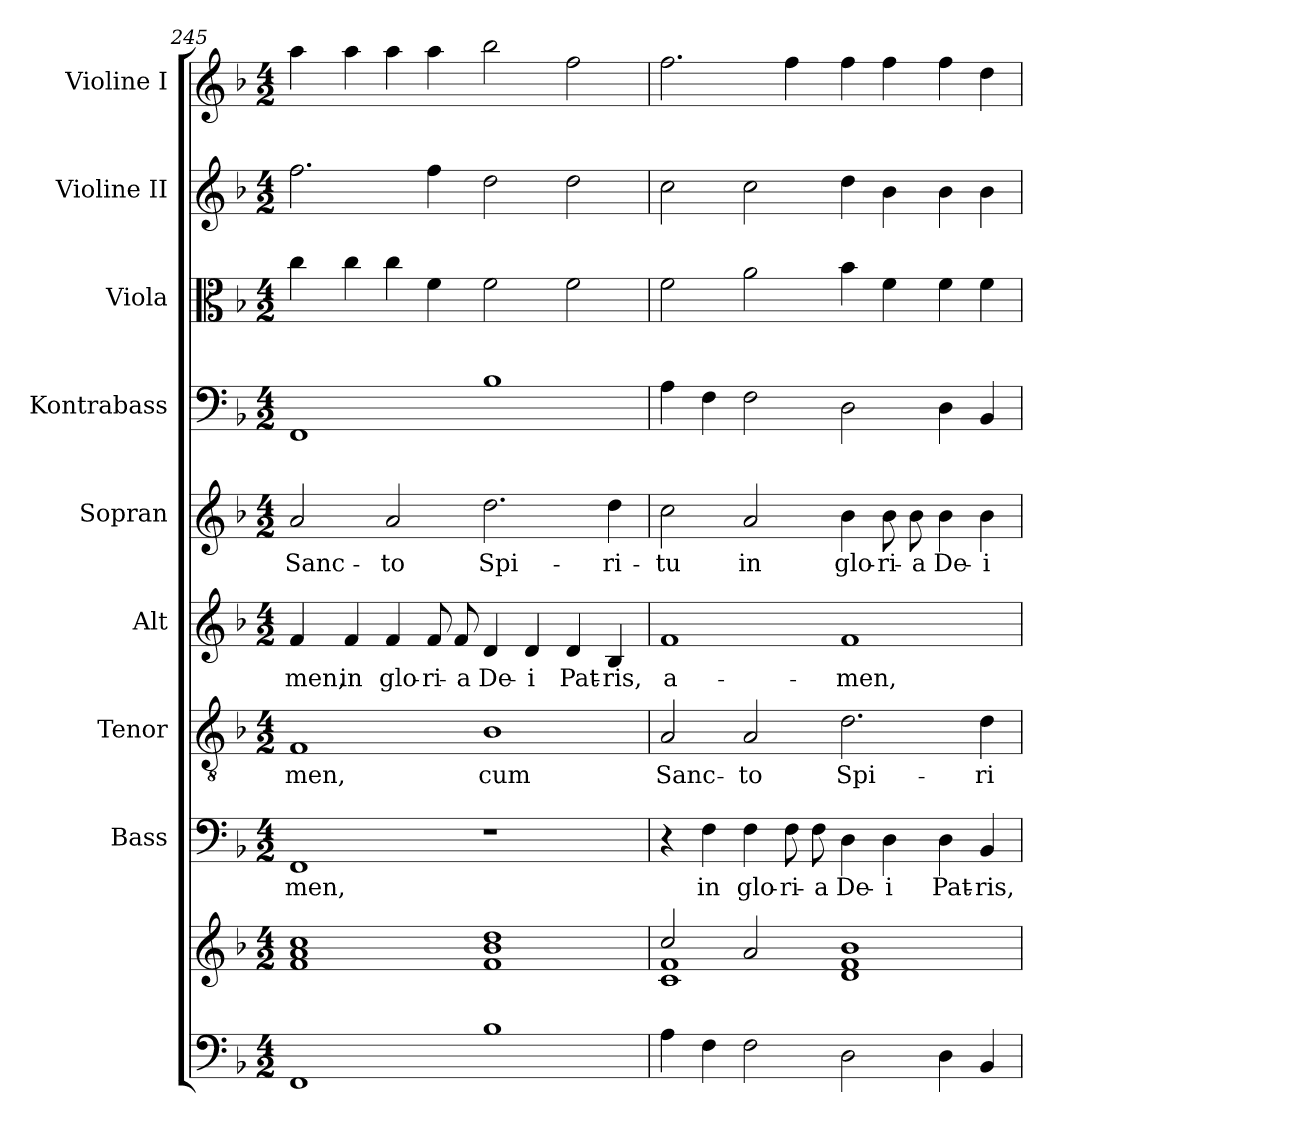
**kern	**kern	**kern	**text	**kern	**text	**kern	**text	**kern	**text	**kern	**kern	**kern	**kern
*part9	*part9	*part8	*part8	*part7	*part7	*part6	*part6	*part5	*part5	*part4	*part3	*part2	*part1
*staff10	*staff9	*staff8	*staff8	*staff7	*staff7	*staff6	*staff6	*staff5	*staff5	*staff4	*staff3	*staff2	*staff1
*	*	*I"Bass	*	*I"Tenor	*	*I"Alt	*	*I"Sopran	*	*I"Kontrabass	*I"Viola	*I"Violine II	*I"Violine I
*	*	*I'B.	*	*I'T.	*	*I'A.	*	*I'S.	*	*I'Kb.	*I'Vla.	*I'Vl. II	*I'Vl. I
!!LO:LB:g=z
*clefF4	*clefG2	*clefF4	*	*clefGv2	*	*clefG2	*	*clefG2	*	*clefF4	*clefC3	*clefG2	*clefG2
*	*	*	*	*	*	*	*	*	*	*ITrd7c12	*	*	*
*k[b-]	*k[b-]	*k[b-]	*	*k[b-]	*	*k[b-]	*	*k[b-]	*	*k[b-]	*k[b-]	*k[b-]	*k[b-]
*F:	*F:	*F:	*	*F:	*	*F:	*	*F:	*	*F:	*F:	*F:	*F:
*M4/2	*M4/2	*M4/2	*	*M4/2	*	*M4/2	*	*M4/2	*	*M4/2	*M4/2	*M4/2	*M4/2
=245	=245	=245	=245	=245	=245	=245	=245	=245	=245	=245	=245	=245	=245
!	!	!	!LO:LY:b	!	!LO:LY:b	!	!LO:LY:b	!	!LO:LY:b	!	!	!	!
1FF	1f 1a 1cc	1FF	-men,	1F	-men,	4f/	-men,	2a/	Sanc-	1FFF	4cc\	2.ff\	4aa\
!	!	!	!	!	!	!	!LO:LY:b	!	!	!	!	!	!
.	.	.	.	.	.	4f/	in	.	.	.	4cc\	.	4aa\
!	!	!	!	!	!	!	!LO:LY:b	!	!LO:LY:b	!	!	!	!
.	.	.	.	.	.	4f/	glo-	2a/	-to	.	4cc\	.	4aa\
!	!	!	!	!	!	!	!LO:LY:b	!	!	!	!	!	!
.	.	.	.	.	.	8f/	-ri-	.	.	.	4f\	4ff\	4aa\
!	!	!	!	!	!	!	!LO:LY:b	!	!	!	!	!	!
.	.	.	.	.	.	8f/	-a	.	.	.	.	.	.
!	!	!	!	!	!LO:LY:b	!	!LO:LY:b	!	!LO:LY:b	!	!	!	!
1B-	1f 1b- 1dd	1r	.	1B-	cum	4d/	De-	2.dd\	Spi-	1BB-	2f\	2dd\	2bb-\
!	!	!	!	!	!	!	!LO:LY:b	!	!	!	!	!	!
.	.	.	.	.	.	4d/	-i	.	.	.	.	.	.
!	!	!	!	!	!	!	!LO:LY:b	!	!	!	!	!	!
.	.	.	.	.	.	4d/	Pat-	.	.	.	2f\	2dd\	2ff\
!	!	!	!	!	!	!	!LO:LY:b	!	!LO:LY:b	!	!	!	!
.	.	.	.	.	.	4B-/	-ris,	4dd\	-ri-	.	.	.	.
=246	=246	=246	=246	=246	=246	=246	=246	=246	=246	=246	=246	=246	=246
*	*^	*	*	*	*	*	*	*	*	*	*	*	*
!	!	!	!	!	!	!LO:LY:b	!	!LO:LY:b	!	!LO:LY:b	!	!	!	!
4A\	2cc/	1c 1f	4r	.	2A/	Sanc-	1f	a-	2cc\	-tu	4AA\	2f\	2cc\	2.ff\
!	!	!	!	!LO:LY:b	!	!	!	!	!	!	!	!	!	!
4F\	.	.	4F\	in	.	.	.	.	.	.	4FF\	.	.	.
!	!	!	!	!LO:LY:b	!	!LO:LY:b	!	!	!	!LO:LY:b	!	!	!	!
2F\	2a/	.	4F\	glo-	2A/	-to	.	.	2a/	in	2FF\	2a\	2cc\	.
!	!	!	!	!LO:LY:b	!	!	!	!	!	!	!	!	!	!
.	.	.	8F\	-ri-	.	.	.	.	.	.	.	.	.	4ff\
!	!	!	!	!LO:LY:b	!	!	!	!	!	!	!	!	!	!
.	.	.	8F\	-a	.	.	.	.	.	.	.	.	.	.
!	!	!	!	!LO:LY:b	!	!LO:LY:b	!	!LO:LY:b	!	!LO:LY:b	!	!	!	!
2D\	1b-	1d 1f	4D\	De-	2.d\	Spi-	1f	-men,	4b-\	glo-	2DD\	4b-\	4dd\	4ff\
!	!	!	!	!LO:LY:b	!	!	!	!	!	!LO:LY:b	!	!	!	!
.	.	.	4D\	-i	.	.	.	.	8b-\	-ri-	.	4f\	4b-\	4ff\
!	!	!	!	!	!	!	!	!	!	!LO:LY:b	!	!	!	!
.	.	.	.	.	.	.	.	.	8b-\	-a	.	.	.	.
!	!	!	!	!LO:LY:b	!	!	!	!	!	!LO:LY:b	!	!	!	!
4D\	.	.	4D\	Pat-	.	.	.	.	4b-\	De-	4DD\	4f\	4b-\	4ff\
!	!	!	!	!LO:LY:b	!	!LO:LY:b	!	!	!	!LO:LY:b	!	!	!	!
4BB-/	.	.	4BB-/	-ris,	4d\	-ri-	.	.	4b-\	-i	4BBB-/	4f\	4b-\	4dd\
*	*v	*v	*	*	*	*	*	*	*	*	*	*	*	*
=	=	=	=	=	=	=	=	=	=	=	=	=	=
*-	*-	*-	*-	*-	*-	*-	*-	*-	*-	*-	*-	*-	*-
